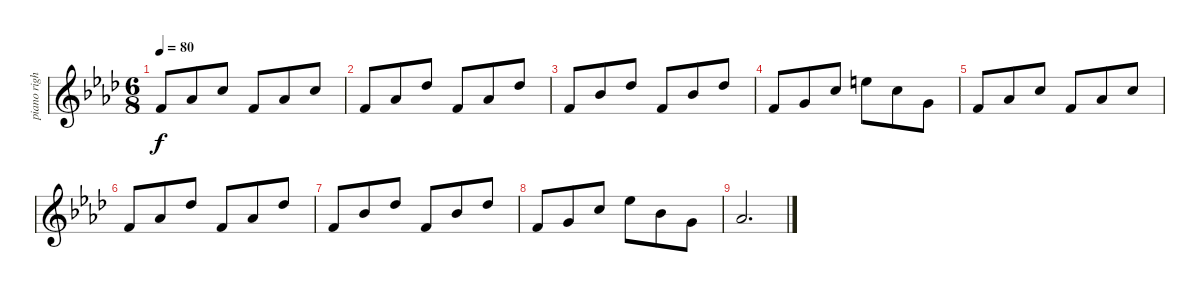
\track ("piano right hand" "piano righ") {instrument brightacousticpiano}
\staff {score}
\tuning (E4 B3 G3 D3 A2 E2) {hide}
\ts (6 8)
\tempo 80
\clef g2
\ks fminor
6.2.8{dy f} 4.1.8 8.1.8 6.2.8 4.1.8 8.1.8 |
6.2.8 4.1.8 9.1.8 6.2.8 4.1.8 9.1.8 |
6.2.8 6.1.8 9.1.8 6.2.8 6.1.8 9.1.8 |
6.2.8 8.2.8 8.1.8 12.1.8 8.1.8 8.2.8 |
6.2.8 4.1.8 8.1.8 6.2.8 4.1.8 8.1.8 |
6.2.8 4.1.8 9.1.8 6.2.8 4.1.8 9.1.8 |
6.2.8 6.1.8 9.1.8 6.2.8 6.1.8 9.1.8 |
6.2.8 8.2.8 8.1.8 11.1.8 6.1.8 3.1.8 |
4.1.2{d}
